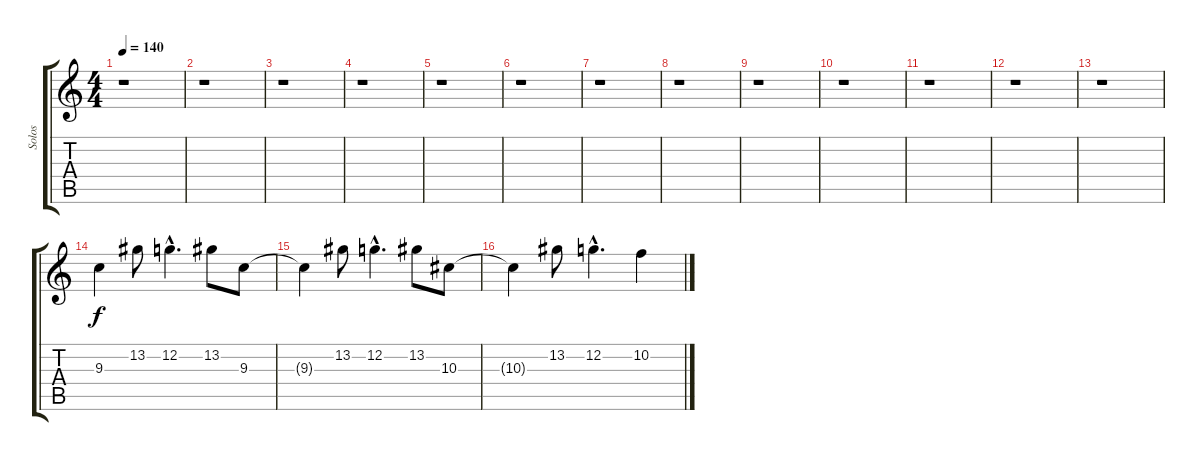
\track ("Solos" "Solos") {instrument distortionguitar}
\staff {score tabs}
\tuning (C4 G3 Eb3 Bb2 F2 C2) {hide}
\ts (4 4)
\tempo 140
\clef g2
\ks c
r.1{dy f} |
r.1 |
r.1 |
r.1 |
r.1 |
r.1 |
r.1 |
r.1 |
r.1 |
r.1 |
r.1 |
r.1 |
r.1 |
9.3.4 13.2.8 12.2{hac}.4{d} 13.2.8 9.3.8 |
9.3{t}.4 13.2.8 12.2{hac}.4{d} 13.2.8 10.3.8 |
10.3{t}.4 13.2.8 12.2{hac}.4{d} 10.2.4
